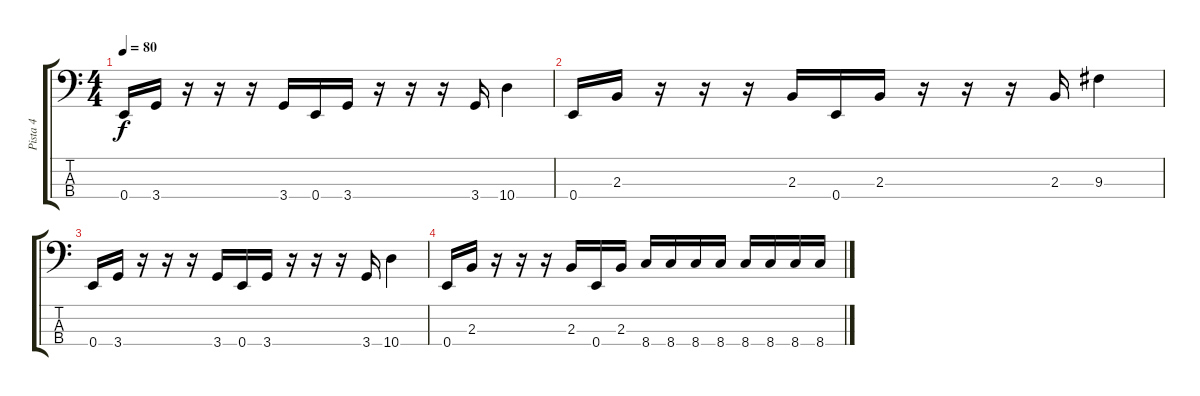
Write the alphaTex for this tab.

\track ("Pista 4" "Pista 4") {instrument electricbassfinger}
\staff {score tabs}
\tuning (G2 D2 A1 E1) {hide}
\ts (4 4)
\tempo 80
\clef f4
\ks c
0.4.16{dy f} 3.4.16 r.16 r.16 r.16 3.4.16 0.4.16 3.4.16 r.16 r.16 r.16 3.4.16 10.4.4 |
0.4.16 2.3.16 r.16 r.16 r.16 2.3.16 0.4.16 2.3.16 r.16 r.16 r.16 2.3.16 9.3.4 |
0.4.16 3.4.16 r.16 r.16 r.16 3.4.16 0.4.16 3.4.16 r.16 r.16 r.16 3.4.16 10.4.4 |
0.4.16 2.3.16 r.16 r.16 r.16 2.3.16 0.4.16 2.3.16 8.4.16 8.4.16 8.4.16 8.4.16 8.4.16 8.4.16 8.4.16 8.4.16
